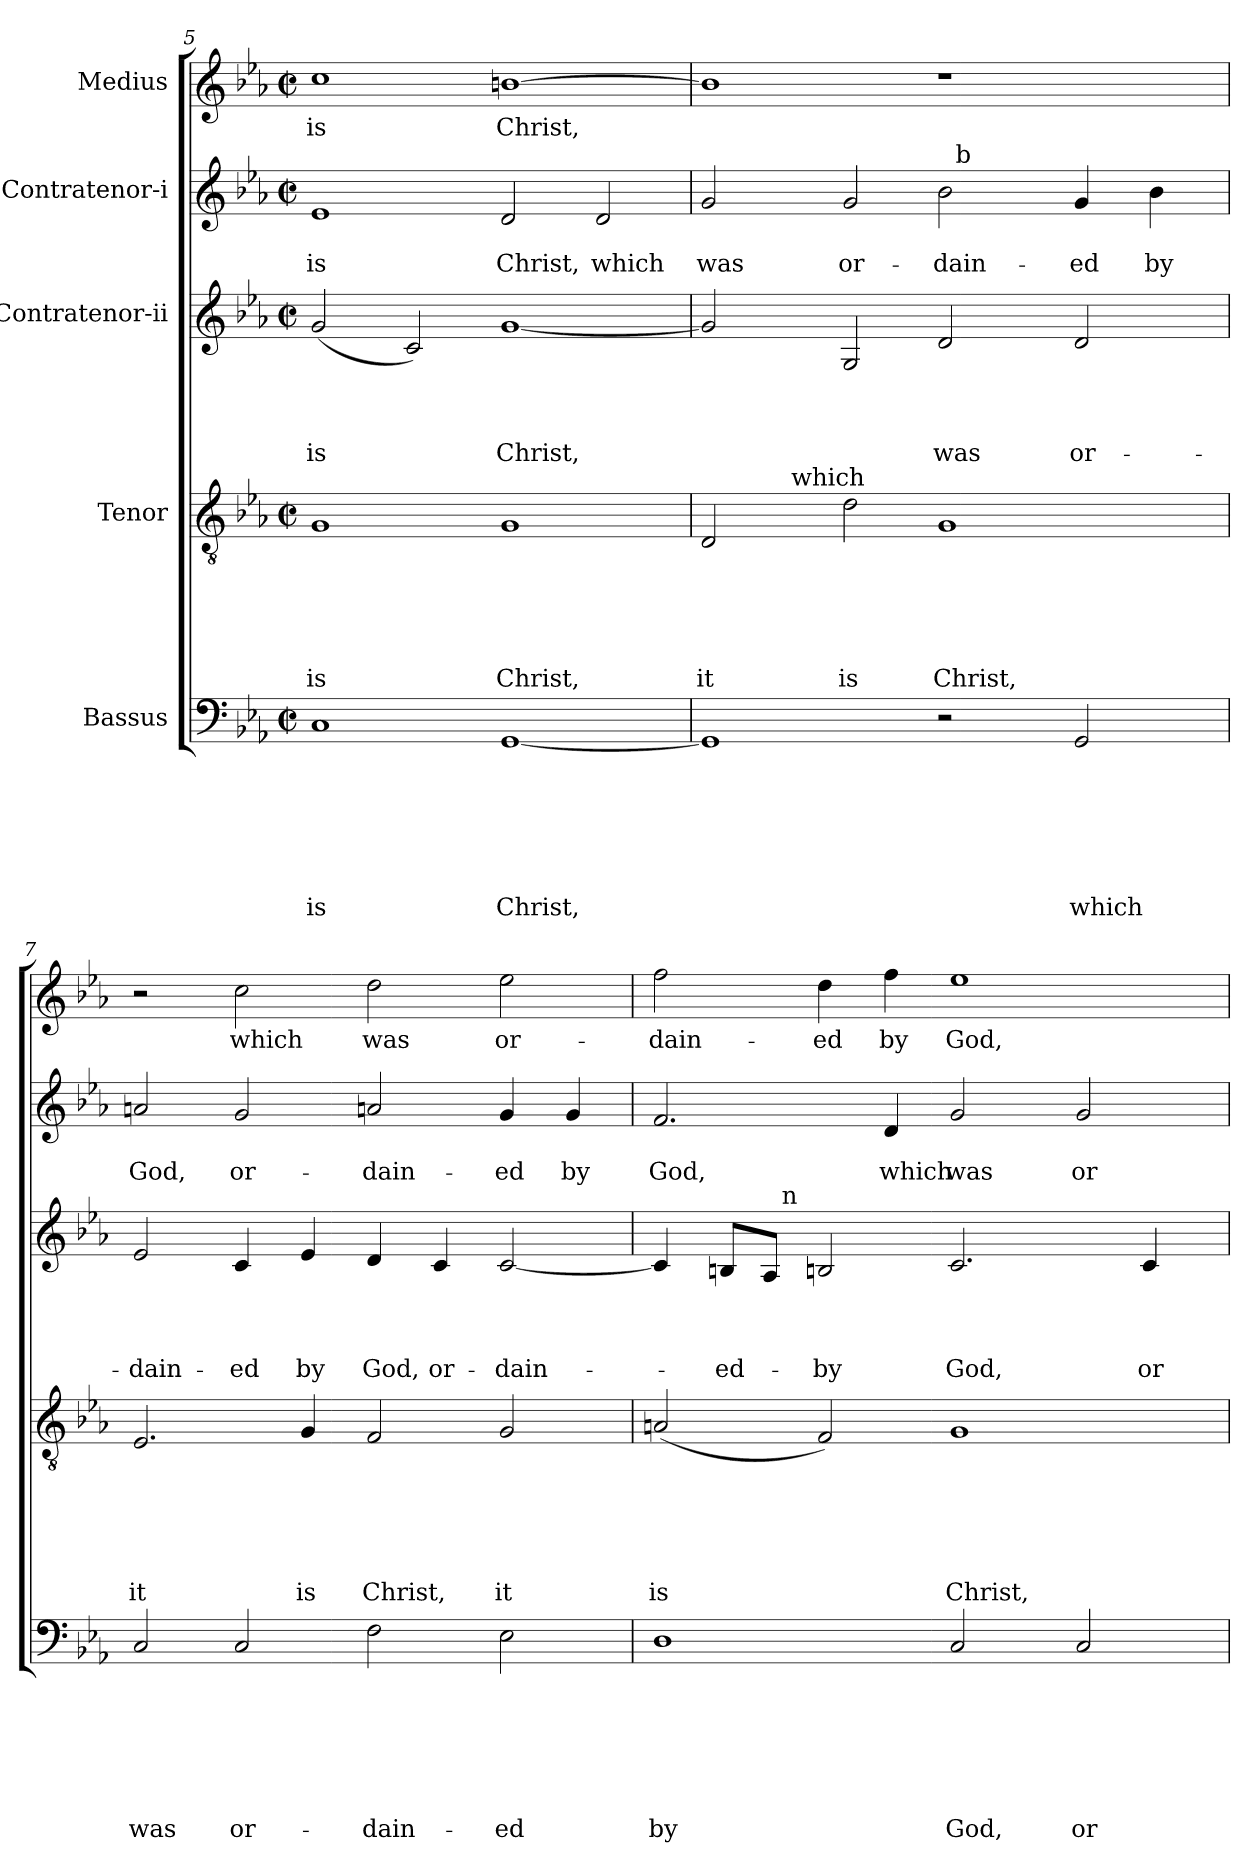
**kern	**text	**text	**text	**text	**text	**text	**text	**kern	**text	**text	**text	**text	**text	**text	**kern	**text	**text	**text	**text	**kern	**text	**text	**kern	**text
*part5	*part5	*part5	*part5	*part5	*part5	*part5	*part5	*part4	*part4	*part4	*part4	*part4	*part4	*part4	*part3	*part3	*part3	*part3	*part3	*part2	*part2	*part2	*part1	*part1
*staff5	*staff5	*staff5	*staff5	*staff5	*staff5	*staff5	*staff5	*staff4	*staff4	*staff4	*staff4	*staff4	*staff4	*staff4	*staff3	*staff3	*staff3	*staff3	*staff3	*staff2	*staff2	*staff2	*staff1	*staff1
*I"Bassus	*	*	*	*	*	*	*	*I"Tenor	*	*	*	*	*	*	*I"Contratenor-ii	*	*	*	*	*I"Contratenor-i	*	*	*I"Medius	*
!!LO:LB:g=z
*clefF4	*	*	*	*	*	*	*	*clefGv2	*	*	*	*	*	*	*clefG2	*	*	*	*	*clefG2	*	*	*clefG2	*
*k[b-e-a-]	*	*	*	*	*	*	*	*k[b-e-a-]	*	*	*	*	*	*	*k[b-e-a-]	*	*	*	*	*k[b-e-a-]	*	*	*k[b-e-a-]	*
*E-:	*	*	*	*	*	*	*	*E-:	*	*	*	*	*	*	*E-:	*	*	*	*	*E-:	*	*	*E-:	*
*M2/2	*	*	*	*	*	*	*	*M2/2	*	*	*	*	*	*	*M2/2	*	*	*	*	*M2/2	*	*	*M2/2	*
*met(c|)	*	*	*	*	*	*	*	*met(c|)	*	*	*	*	*	*	*met(c|)	*	*	*	*	*met(c|)	*	*	*met(c|)	*
=5	=5	=5	=5	=5	=5	=5	=5	=5	=5	=5	=5	=5	=5	=5	=5	=5	=5	=5	=5	=5	=5	=5	=5	=5
!	!	!	!	!	!	!	!LO:LY:b	!	!	!	!	!	!	!LO:LY:b	!	!	!	!	!LO:LY:b	!	!	!LO:LY:b	!	!LO:LY:b
1C	.	.	.	.	.	.	is	1G	.	.	.	.	.	is	(<2g/	.	.	.	-is	1e-	.	is	1cc	is
.	.	.	.	.	.	.	.	.	.	.	.	.	.	.	2c/)	.	.	.	.	.	.	.	.	.
!	!	!	!	!	!	!	!LO:LY:b	!	!	!	!	!	!	!LO:LY:b	!	!	!	!	!LO:LY:b	!	!	!LO:LY:b	!	!LO:LY:b
[<1GG	.	.	.	.	.	.	Christ,	1G	.	.	.	.	.	Christ,	[<1g	.	.	.	Christ,	2d/	.	Christ,	[>1bn	Christ,
!	!	!	!	!	!	!	!	!	!	!	!	!	!	!	!	!	!	!	!	!	!	!LO:LY:b	!	!
.	.	.	.	.	.	.	.	.	.	.	.	.	.	.	.	.	.	.	.	2d/	.	which	.	.
=6	=6	=6	=6	=6	=6	=6	=6	=6	=6	=6	=6	=6	=6	=6	=6	=6	=6	=6	=6	=6	=6	=6	=6	=6
!	!	!	!	!	!	!	!	!	!	!	!	!	!	!LO:LY:b	!	!	!	!	!	!	!	!LO:LY:b	!	!
*	*	*	*	*	*	*	*	*^	*	*	*	*	*	*	*	*	*	*	*	*^	*	*	*	*
1GG]	.	.	.	.	.	.	.	2D/	4ryy	.	.	.	.	.	it	2g/]	.	.	.	.	2g/	1ryy	.	was	1b]	.
.	.	.	.	.	.	.	.	.	16ryy	.	.	.	.	.	.	.	.	.	.	.	.	.	.	.	.	.
!	!	!	!	!	!	!	!	!	!LO:TX:a:t=which	!	!	!	!	!	!	!	!	!	!	!	!	!	!	!	!	!
.	.	.	.	.	.	.	.	.	1ryy	.	.	.	.	.	.	.	.	.	.	.	.	.	.	.	.	.
!	!	!	!	!	!	!	!	!	!	!	!	!	!	!	!LO:LY:b	!	!	!	!	!	!	!	!	!LO:LY:b	!	!
.	.	.	.	.	.	.	.	2d\	.	.	.	.	.	.	is	2G/	.	.	.	.	2g/	.	.	or-	.	.
!	!	!	!	!	!	!	!	!	!	!	!	!	!	!	!LO:LY:b	!	!	!	!	!LO:LY:b	!	!	!	!LO:LY:b	!	!
2r	.	.	.	.	.	.	.	1G	.	.	.	.	.	.	Christ,	2d/	.	.	.	was	2b-\	32ryy	.	-dain-	1r	.
!	!	!	!	!	!	!	!	!	!	!	!	!	!	!	!	!	!	!	!	!	!	!LO:TX:a:t=b	!	!	!	!
.	.	.	.	.	.	.	.	.	.	.	.	.	.	.	.	.	.	.	.	.	.	2ryy	.	.	.	.
.	.	.	.	.	.	.	.	.	2ryy	.	.	.	.	.	.	.	.	.	.	.	.	.	.	.	.	.
!	!	!	!	!	!	!	!LO:LY:b	!	!	!	!	!	!	!	!	!	!	!	!	!LO:LY:b	!	!	!	!LO:LY:b	!	!
2GG/	.	.	.	.	.	.	which	.	.	.	.	.	.	.	.	2d/	.	.	.	or-	4g/	.	.	-ed	.	.
.	.	.	.	.	.	.	.	.	.	.	.	.	.	.	.	.	.	.	.	.	.	4...ryy	.	.	.	.
!	!	!	!	!	!	!	!	!	!	!	!	!	!	!	!	!	!	!	!	!	!	!	!	!LO:LY:b	!	!
.	.	.	.	.	.	.	.	.	.	.	.	.	.	.	.	.	.	.	.	.	4b-\	.	.	by	.	.
.	.	.	.	.	.	.	.	.	8.ryy	.	.	.	.	.	.	.	.	.	.	.	.	.	.	.	.	.
=7	=7	=7	=7	=7	=7	=7	=7	=7	=7	=7	=7	=7	=7	=7	=7	=7	=7	=7	=7	=7	=7	=7	=7	=7	=7	=7
!	!	!	!	!	!	!	!LO:LY:b	!	!	!	!	!	!	!	!LO:LY:b	!	!	!	!	!LO:LY:b	!	!	!	!LO:LY:b	!	!
*	*	*	*	*	*	*	*	*v	*v	*	*	*	*	*	*	*	*	*	*	*	*v	*v	*	*	*	*
2C/	.	.	.	.	.	.	was	2.E-/	.	.	.	.	.	it	2e-/	.	.	.	-dain-	2an/	.	God,	2r	.
!	!	!	!	!	!	!	!LO:LY:b	!	!	!	!	!	!	!	!	!	!	!	!LO:LY:b	!	!	!LO:LY:b	!	!LO:LY:b
2C/	.	.	.	.	.	.	or-	.	.	.	.	.	.	.	4c/	.	.	.	-ed	2g/	.	or-	2cc\	which
!	!	!	!	!	!	!	!	!	!	!	!	!	!	!LO:LY:b	!	!	!	!	!LO:LY:b	!	!	!	!	!
.	.	.	.	.	.	.	.	4G/	.	.	.	.	.	is	4e-/	.	.	.	by	.	.	.	.	.
!	!	!	!	!	!	!	!LO:LY:b	!	!	!	!	!	!	!LO:LY:b	!	!	!	!	!LO:LY:b	!	!	!LO:LY:b	!	!LO:LY:b
2F\	.	.	.	.	.	.	-dain-	2F/	.	.	.	.	.	Christ,	4d/	.	.	.	God,	2an/	.	-dain-	2dd\	was
!	!	!	!	!	!	!	!	!	!	!	!	!	!	!	!	!	!	!	!LO:LY:b	!	!	!	!	!
.	.	.	.	.	.	.	.	.	.	.	.	.	.	.	4c/	.	.	.	or-	.	.	.	.	.
!	!	!	!	!	!	!	!LO:LY:b	!	!	!	!	!	!	!LO:LY:b	!	!	!	!	!LO:LY:b	!	!	!LO:LY:b	!	!LO:LY:b
2E-\	.	.	.	.	.	.	-ed	2G/	.	.	.	.	.	it	[<2c/	.	.	.	-dain-	4g/	.	-ed	2ee-\	or-
!	!	!	!	!	!	!	!	!	!	!	!	!	!	!	!	!	!	!	!	!	!	!LO:LY:b	!	!
.	.	.	.	.	.	.	.	.	.	.	.	.	.	.	.	.	.	.	.	4g/	.	by	.	.
=8	=8	=8	=8	=8	=8	=8	=8	=8	=8	=8	=8	=8	=8	=8	=8	=8	=8	=8	=8	=8	=8	=8	=8	=8
!	!	!	!	!	!	!	!LO:LY:b	!	!	!	!	!	!	!LO:LY:b	!	!	!	!	!	!	!	!LO:LY:b	!	!LO:LY:b
*	*	*	*	*	*	*	*	*	*	*	*	*	*	*	*^	*	*	*	*	*	*	*	*	*
1D	.	.	.	.	.	.	by	(<2An/	.	.	.	.	.	is	4c/]	4ryy	.	.	.	.	2.f/	.	God,	2ff\	-dain-
!	!	!	!	!	!	!	!	!	!	!	!	!	!	!	!	!	!	!	!	!LO:LY:b	!	!	!	!	!
.	.	.	.	.	.	.	.	.	.	.	.	.	.	.	8Bn/L	8ryy	.	.	.	-ed-	.	.	.	.	.
.	.	.	.	.	.	.	.	.	.	.	.	.	.	.	8A-/J	32ryy	.	.	.	.	.	.	.	.	.
!	!	!	!	!	!	!	!	!	!	!	!	!	!	!	!	!LO:TX:a:t=n	!	!	!	!	!	!	!	!	!
.	.	.	.	.	.	.	.	.	.	.	.	.	.	.	.	1ryy	.	.	.	.	.	.	.	.	.
!	!	!	!	!	!	!	!	!	!	!	!	!	!	!	!	!	!	!	!	!LO:LY:b	!	!	!	!	!LO:LY:b
.	.	.	.	.	.	.	.	2F/)	.	.	.	.	.	.	2Bn/	.	.	.	.	-by	.	.	.	4dd\	-ed
!	!	!	!	!	!	!	!	!	!	!	!	!	!	!	!	!	!	!	!	!	!	!	!LO:LY:b	!	!LO:LY:b
.	.	.	.	.	.	.	.	.	.	.	.	.	.	.	.	.	.	.	.	.	4d/	.	which	4ff\	by
!	!	!	!	!	!	!	!LO:LY:b	!	!	!	!	!	!	!LO:LY:b	!	!	!	!	!	!LO:LY:b	!	!	!LO:LY:b	!	!LO:LY:b
2C/	.	.	.	.	.	.	God,	1G	.	.	.	.	.	Christ,	2.c/	.	.	.	.	God,	2g/	.	was	1ee-	God,
.	.	.	.	.	.	.	.	.	.	.	.	.	.	.	.	2ryy	.	.	.	.	.	.	.	.	.
!	!	!	!	!	!	!	!LO:LY:b	!	!	!	!	!	!	!	!	!	!	!	!	!	!	!	!LO:LY:b	!	!
2C/	.	.	.	.	.	.	or-	.	.	.	.	.	.	.	.	.	.	.	.	.	2g/	.	or-	.	.
!	!	!	!	!	!	!	!	!	!	!	!	!	!	!	!	!	!	!	!	!LO:LY:b	!	!	!	!	!
.	.	.	.	.	.	.	.	.	.	.	.	.	.	.	4c/	.	.	.	.	or-	.	.	.	.	.
.	.	.	.	.	.	.	.	.	.	.	.	.	.	.	.	16.ryy	.	.	.	.	.	.	.	.	.
*	*	*	*	*	*	*	*	*	*	*	*	*	*	*	*v	*v	*	*	*	*	*	*	*	*	*
=	=	=	=	=	=	=	=	=	=	=	=	=	=	=	=	=	=	=	=	=	=	=	=	=
*-	*-	*-	*-	*-	*-	*-	*-	*-	*-	*-	*-	*-	*-	*-	*-	*-	*-	*-	*-	*-	*-	*-	*-	*-
